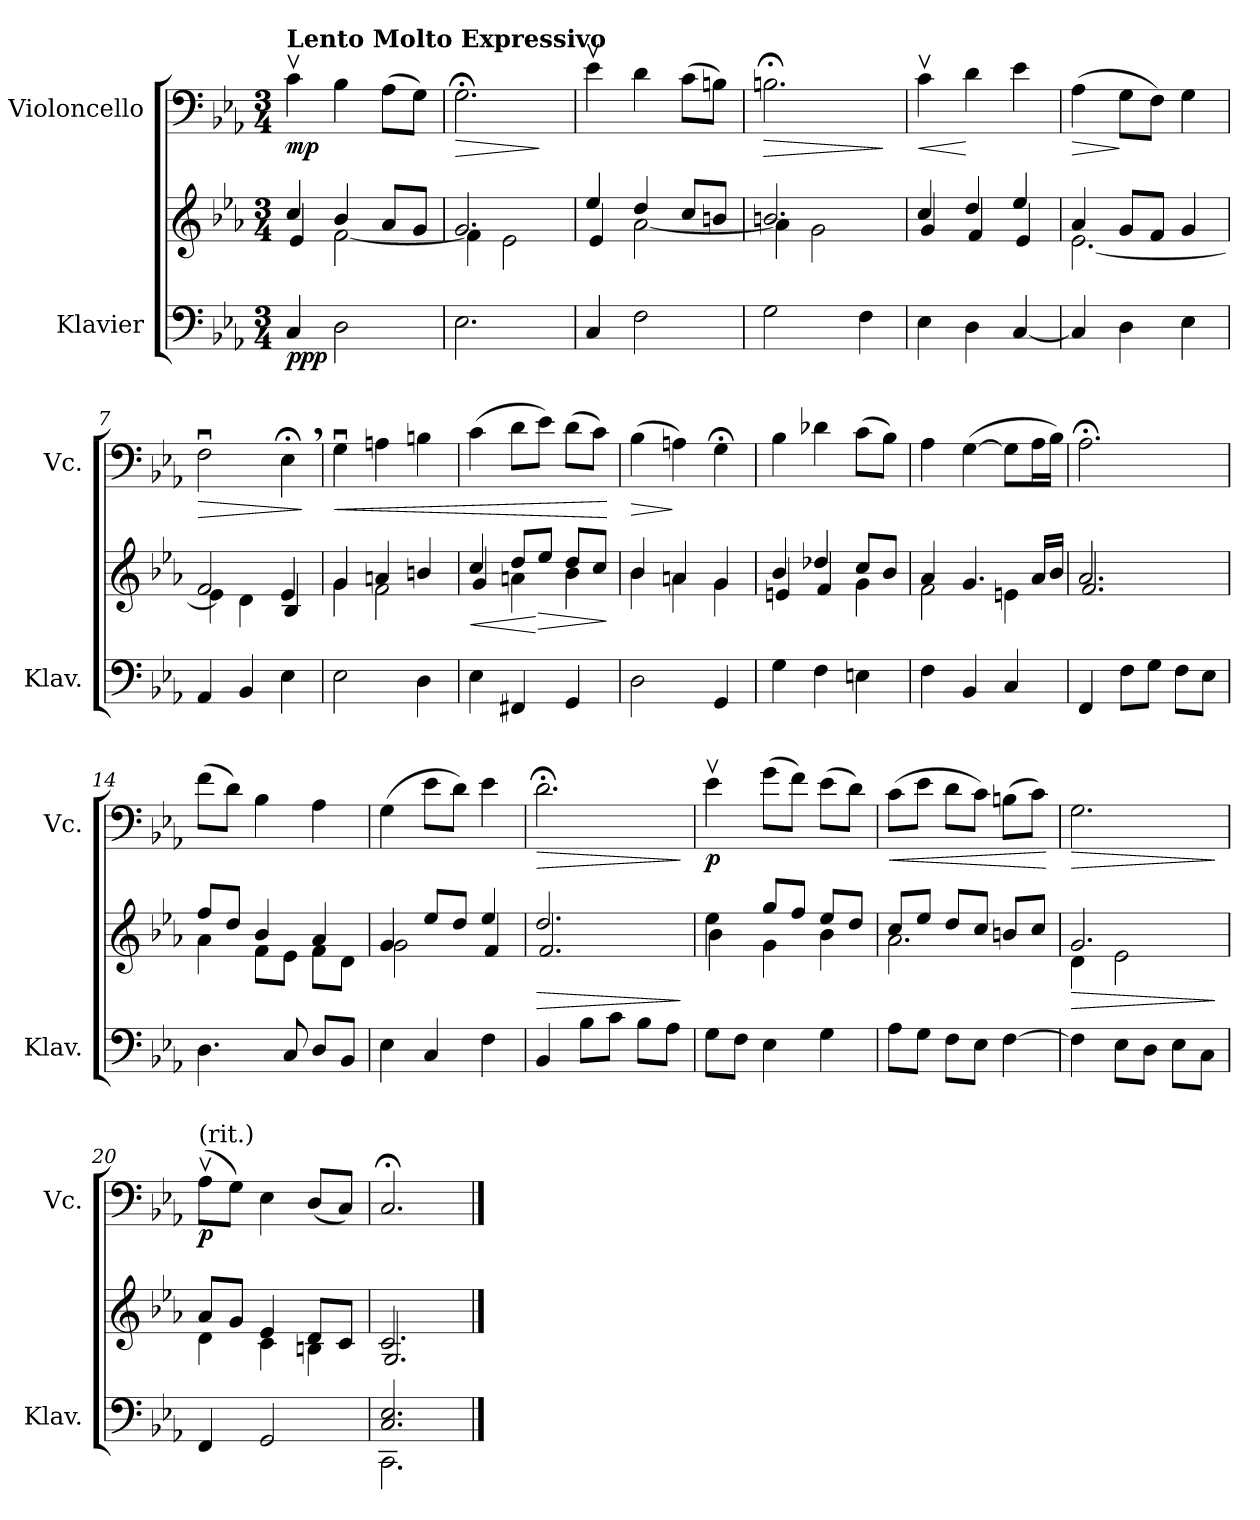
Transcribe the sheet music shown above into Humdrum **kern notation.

**kern	**kern	**dynam	**kern	**dynam
*part2	*part2	*part2	*part1	*part1
*staff3	*staff2	*staff2/3	*staff1	*staff1
*I"Klavier	*	*	*I"Violoncello	*
*I'Klav.	*	*	*I'Vc.	*
*clefF4	*clefG2	*	*clefF4	*
*k[b-e-a-]	*k[b-e-a-]	*	*k[b-e-a-]	*
*M3/4	*M3/4	*	*M3/4	*
=1	=1	=1	=1	=1
*	*^	*	*	*
!	!	!	!	!LO:TX:a:B:t=Lento Molto Expressivo	!
!	!	!	!LO:DY:b=2	!	!
!	!	!	!LO:DY:n=1:b	!	!LO:DY:b
4C/	4cc/	4e-/	pp p	4cv\	mp
2D\	4b-/	[2f\	.	4B-\	.
.	8a-/L	.	.	(>8A-\L	.
.	8g/J	.	.	8G\J)	.
=2	=2	=2	=2	=2	=2
!	!	!	!	!	!LO:HP:b
2.E-\	2.g/	4f\]	.	2.G;<\	>
.	.	2e-\	.	.	.
*	*v	*v	*	*	*
.	.	.	.	]
=3	=3	=3	=3	=3
*	*^	*	*	*
4C/	4ee-/	4e-/	.	4e-v\	.
2F\	4dd/	[2a-\	.	4d\	.
.	8cc/L	.	.	(>8c\L	.
.	8bn/J	.	.	8Bn\J)	.
=4	=4	=4	=4	=4	=4
!	!	!	!	!	!LO:HP:b
2G\	2.bn/	4a-\]	.	2.Bn;<\	>
.	.	2g\	.	.	.
4F\	.	.	.	.	.
*	*v	*v	*	*	*
.	.	.	.	]
=5	=5	=5	=5	=5
*	*^	*	*	*
!	!	!	!	!	!LO:HP:b
4E-\	4cc/	4g/	.	4cv\	<
4D\	4dd/	4f/	.	4d\	[
[4C/	4ee-/	4e-/	.	4e-\	.
=6	=6	=6	=6	=6	=6
!	!	!	!	!	!LO:HP:b
4C/]	4a-/	[2.e-\	.	(>4A-\	>
4D\	8g/L	.	.	8G\L	]
.	8f/J	.	.	8F\J)	.
4E-\	4g/	.	.	4G\	.
=7	=7	=7	=7	=7	=7
!	!	!	!	!	!LO:HP:b
4AA-/	2f/	4e-\]	.	2Fu\	>
4BB-/	.	4d\	.	.	.
4E-\	4e-/	4B-/	.	4E-;<,\	.
*	*v	*v	*	*	*
.	.	.	.	]
=8	=8	=8	=8	=8
*	*^	*	*	*
!	!	!	!	!	!LO:HP:b
2E-\	4g/	4g\	.	4Gu\	<
.	4an/	2f\	.	4An\	.
4D\	4bn/	.	.	4Bn\	.
=9	=9	=9	=9	=9	=9
!	!	!	!LO:HP:b	!	!
4E-\	4cc/	4g/	<	(>4c\	.
4FF#X/	8dd/L	4an\	.	8d\L	.
!	!	!	!LO:HP:n=1:b	!	!
.	8ee-/J	.	[ >	8e-\J)	.
4GG/	8dd/L	4b-\	.	(>8d\L	.
.	8cc/J	.	.	8c\J)	.
*	*v	*v	*	*	*
.	.	]	.	[
=10	=10	=10	=10	=10
*	*^	*	*	*
!	!	!	!	!	!LO:HP:b
2D\	4b-/	4b-\	.	(>4B-\	>
.	4an/	4a\	.	4An\)	]
4GG/	4g/	4g\	.	4G;<\	.
=11	=11	=11	=11	=11	=11
4G\	4b-/	4en/	.	4B-\	.
4F\	4dd-X/	4f/	.	4d-X\	.
4En\	8cc/L	4g\	.	(>8c\L	.
.	8b-/J	.	.	8B-\J)	.
=12	=12	=12	=12	=12	=12
4F\	4a-/	2f\	.	4A-\	.
4BB-/	4.g/	.	.	(>[4G\	.
4C/	.	4en\	.	8G\L]	.
.	16a-/LL	.	.	16A-\L	.
.	16b-/JJ	.	.	16B-\JJ)	.
=13	=13	=13	=13	=13	=13
4FF/	2.a-/	2.f/	.	2.A-;<\	.
8F\L	.	.	.	.	.
8G\J	.	.	.	.	.
8F\L	.	.	.	.	.
8E-\J	.	.	.	.	.
=14	=14	=14	=14	=14	=14
4.D\	8ff/L	4a-\	.	(>8f\L	.
.	8dd/J	.	.	8d\J)	.
.	4b-/	8f\L	.	4B-\	.
8C/	.	8e-\J	.	.	.
8D/L	4a-/	8f\L	.	4A-\	.
8BB-/J	.	8d\J	.	.	.
=15	=15	=15	=15	=15	=15
4E-\	4g/	2g\	.	(>4G\	.
4C/	8ee-/L	.	.	8e-\L	.
.	8dd/J	.	.	8d\J)	.
4F\	4ee-/	4f/	.	4e-\	.
=16	=16	=16	=16	=16	=16
!	!	!	!LO:HP:b	!	!LO:HP:b
4BB-/	2.dd/	2.f/	>	2.d;<\	>
8B-\L	.	.	.	.	.
8c\J	.	.	.	.	.
8B-\L	.	.	.	.	.
8A-\J	.	.	.	.	.
*	*v	*v	*	*	*
.	.	]	.	]
=17	=17	=17	=17	=17
*	*^	*	*	*
!	!	!	!	!	!LO:DY:b
8G\L	4ee-\	4b-\	.	4e-v\	p
8F\J	.	.	.	.	.
4E-\	8gg/L	4g\	.	(>8g\L	.
.	8ff/J	.	.	8f\J)	.
4G\	8ee-/L	4b-\	.	(>8e-\L	.
.	8dd/J	.	.	8d\J)	.
=18	=18	=18	=18	=18	=18
!	!	!	!	!	!LO:HP:b
8A-\L	8cc/L	2.a-\	.	(>8c\L	<
8G\J	8ee-/J	.	.	8e-\J	.
8F\L	8dd/L	.	.	8d\L	.
8E-\J	8cc/J	.	.	8c\J)	.
[4F\	8bn/L	.	.	(>8Bn\L	.
.	8cc/J	.	.	8c\J)	.
*	*v	*v	*	*	*
.	.	.	.	[
=19	=19	=19	=19	=19
!	!	!LO:HP:b	!	!LO:HP:b
*	*^	*	*	*
4F\]	2.g/	4d\	>	2.G\	>
8E-\L	.	2e-\	.	.	.
8D\J	.	.	.	.	.
8E-\L	.	.	.	.	.
8C\J	.	.	.	.	.
*	*v	*v	*	*	*
.	.	]	.	]
=20	=20	=20	=20	=20
*	*^	*	*	*
!	!	!	!	!LO:TX:a:t=(rit.)	!
!	!	!	!	!	!LO:DY:b
4FF/	8a-/L	4d\	.	(>8A-v\L	p
.	8g/J	.	.	8G\J)	.
2GG/	4e-/	4c\	.	4E-\	.
.	8d/L	4Bn\	.	(<8D/L	.
.	8c/J	.	.	8C/J)	.
=21	=21	=21	=21	=21	=21
*^	*	*	*	*	*
2.C/ 2.E-/	2.CC\	2.c/	2.G/	.	2.C;</	.
*v	*v	*	*	*	*	*
*	*v	*v	*	*	*
==	==	==	==	==
*-	*-	*-	*-	*-
